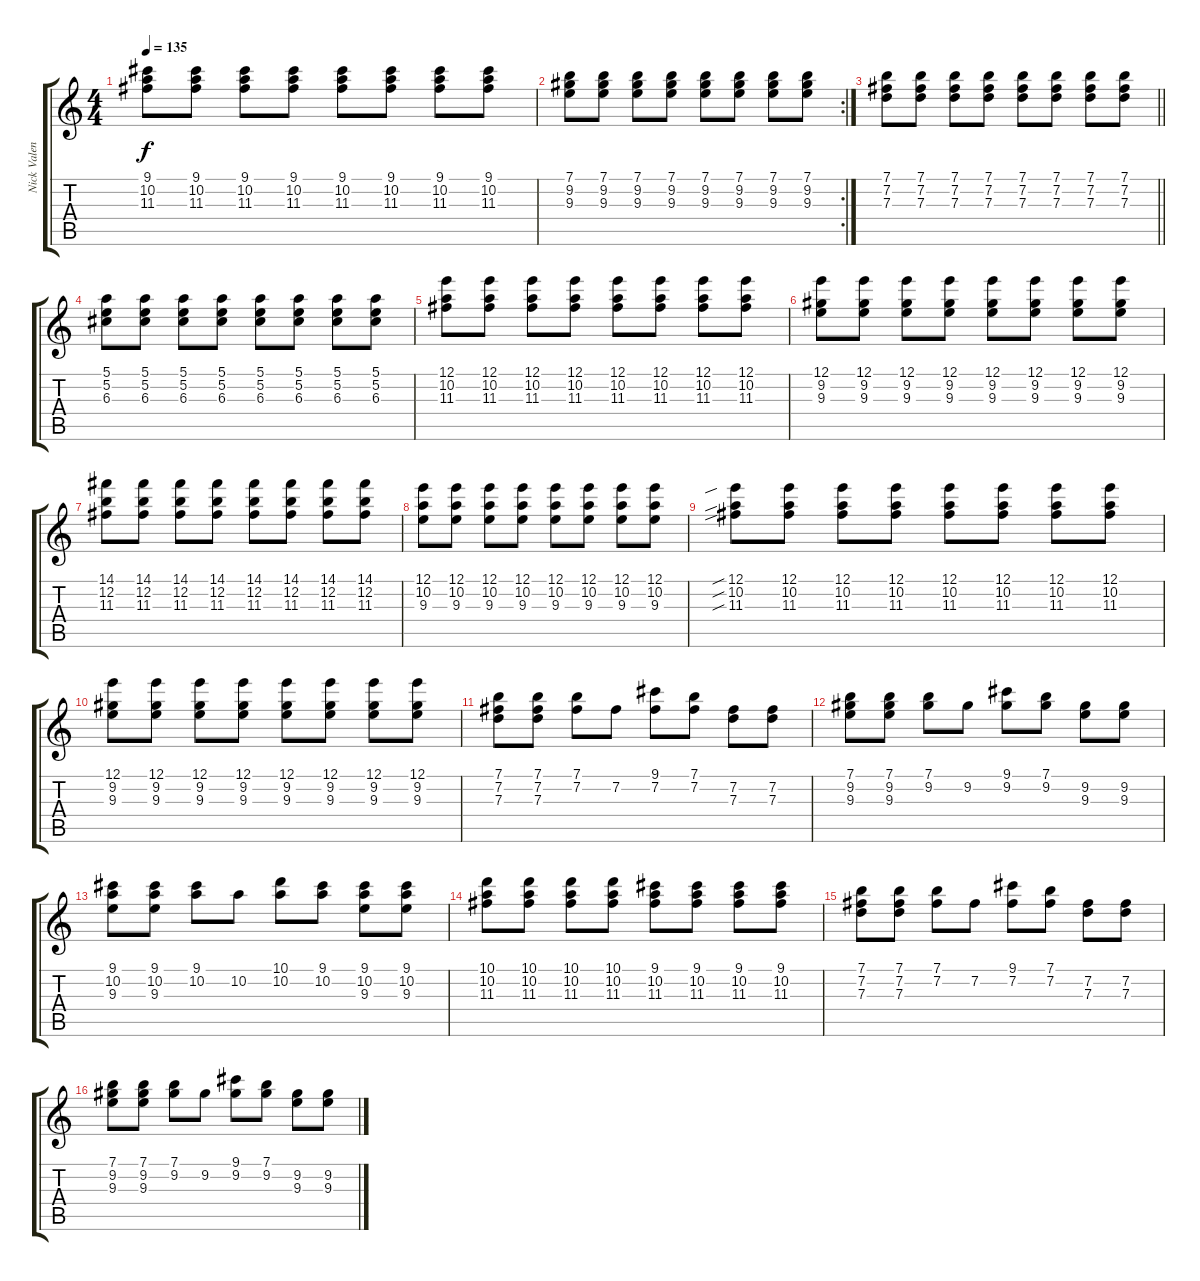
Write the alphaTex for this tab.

\track ("Nick Valensi" "Nick Valen") {instrument overdrivenguitar}
\staff {score tabs}
\tuning (E4 B3 G3 D3 A2 E2) {hide}
\ts (4 4)
\tempo 135
\clef g2
\ks c
(9.1 10.2 11.3).8{dy f} (9.1 10.2 11.3).8 (9.1 10.2 11.3).8 (9.1 10.2 11.3).8 (9.1 10.2 11.3).8 (9.1 10.2 11.3).8 (9.1 10.2 11.3).8 (9.1 10.2 11.3).8 |
\rc 2
(7.1 9.2 9.3).8 (7.1 9.2 9.3).8 (7.1 9.2 9.3).8 (7.1 9.2 9.3).8 (7.1 9.2 9.3).8 (7.1 9.2 9.3).8 (7.1 9.2 9.3).8 (7.1 9.2 9.3).8 |
\barLineRight lightlight
(7.1 7.2 7.3).8 (7.1 7.2 7.3).8 (7.1 7.2 7.3).8 (7.1 7.2 7.3).8 (7.1 7.2 7.3).8 (7.1 7.2 7.3).8 (7.1 7.2 7.3).8 (7.1 7.2 7.3).8 |
(5.1 5.2 6.3).8 (5.1 5.2 6.3).8 (5.1 5.2 6.3).8 (5.1 5.2 6.3).8 (5.1 5.2 6.3).8 (5.1 5.2 6.3).8 (5.1 5.2 6.3).8 (5.1 5.2 6.3).8 |
(12.1 10.2 11.3).8 (12.1 10.2 11.3).8 (12.1 10.2 11.3).8 (12.1 10.2 11.3).8 (12.1 10.2 11.3).8 (12.1 10.2 11.3).8 (12.1 10.2 11.3).8 (12.1 10.2 11.3).8 |
(12.1 9.2 9.3).8 (12.1 9.2 9.3).8 (12.1 9.2 9.3).8 (12.1 9.2 9.3).8 (12.1 9.2 9.3).8 (12.1 9.2 9.3).8 (12.1 9.2 9.3).8 (12.1 9.2 9.3).8 |
(14.1 12.2 11.3).8 (14.1 12.2 11.3).8 (14.1 12.2 11.3).8 (14.1 12.2 11.3).8 (14.1 12.2 11.3).8 (14.1 12.2 11.3).8 (14.1 12.2 11.3).8 (14.1 12.2 11.3).8 |
(12.1 10.2 9.3).8 (12.1 10.2 9.3).8 (12.1 10.2 9.3).8 (12.1 10.2 9.3).8 (12.1 10.2 9.3).8 (12.1 10.2 9.3).8 (12.1 10.2 9.3).8 (12.1 10.2 9.3).8 |
(12.1{sib} 10.2{sib} 11.3{sib}).8 (12.1 10.2 11.3).8 (12.1 10.2 11.3).8 (12.1 10.2 11.3).8 (12.1 10.2 11.3).8 (12.1 10.2 11.3).8 (12.1 10.2 11.3).8 (12.1 10.2 11.3).8 |
(12.1 9.2 9.3).8 (12.1 9.2 9.3).8 (12.1 9.2 9.3).8 (12.1 9.2 9.3).8 (12.1 9.2 9.3).8 (12.1 9.2 9.3).8 (12.1 9.2 9.3).8 (12.1 9.2 9.3).8 |
(7.1 7.2 7.3).8 (7.1 7.2 7.3).8 (7.1 7.2).8 7.2.8 (9.1 7.2).8 (7.1 7.2).8 (7.2 7.3).8 (7.2 7.3).8 |
(7.1 9.2 9.3).8 (7.1 9.2 9.3).8 (7.1 9.2).8 9.2.8 (9.1 9.2).8 (7.1 9.2).8 (9.2 9.3).8 (9.2 9.3).8 |
(9.1 10.2 9.3).8 (9.1 10.2 9.3).8 (9.1 10.2).8 10.2.8 (10.1 10.2).8 (9.1 10.2).8 (9.1 10.2 9.3).8 (9.1 10.2 9.3).8 |
(10.1 10.2 11.3).8 (10.1 10.2 11.3).8 (10.1 10.2 11.3).8 (10.1 10.2 11.3).8 (9.1 10.2 11.3).8 (9.1 10.2 11.3).8 (9.1 10.2 11.3).8 (9.1 10.2 11.3).8 |
(7.1 7.2 7.3).8 (7.1 7.2 7.3).8 (7.1 7.2).8 7.2.8 (9.1 7.2).8 (7.1 7.2).8 (7.2 7.3).8 (7.2 7.3).8 |
(7.1 9.2 9.3).8 (7.1 9.2 9.3).8 (7.1 9.2).8 9.2.8 (9.1 9.2).8 (7.1 9.2).8 (9.2 9.3).8 (9.2 9.3).8
